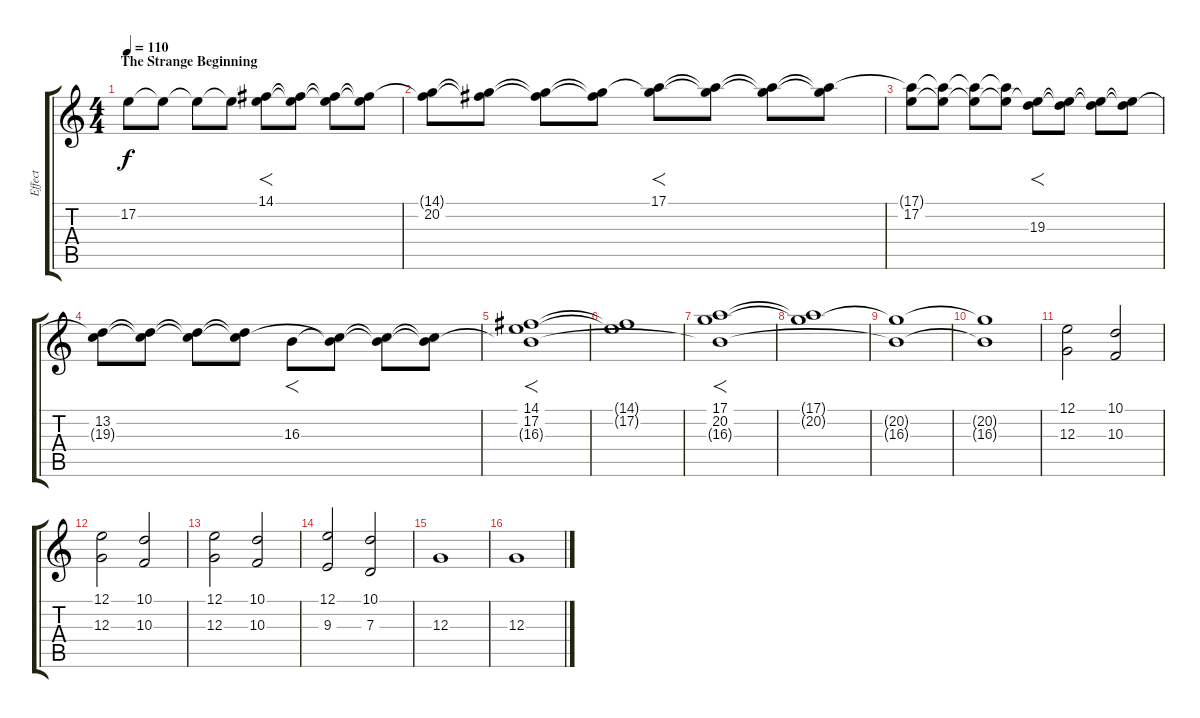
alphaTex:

\track ("Effect" "Effect") {instrument shakuhachi}
\staff {score tabs}
\tuning (E4 B3 G3 D3 A2 E2) {hide}
\ts (4 4)
\section ("" "The Strange Beginning")
\tempo 110
\clef g2
\ks c
17.2.8{dy f instrument shakuhachi} 17.2{t}.8 17.2{t}.8 17.2{t}.8 (14.1 17.2{t}).8{f} (14.1{t} 17.2{t}).8 (14.1{t} 17.2{t}).8 (14.1{t} 17.2{t}).8 |
(14.1{t} 20.2).8 (14.1{t} 20.2{t}).8 (14.1{t} 20.2{t}).8 (14.1{t} 20.2{t}).8 (17.1 20.2{t}).8{f} (17.1{t} 20.2{t}).8 (17.1{t} 20.2{t}).8 (17.1{t} 20.2{t}).8 |
(17.1{t} 17.2).8 (17.1{t} 17.2{t}).8 (17.1{t} 17.2{t}).8 (17.1{t} 17.2{t}).8 (17.2{t} 19.3).8{f} (17.2{t} 19.3{t}).8 (17.2{t} 19.3{t}).8 (17.2{t} 19.3{t}).8 |
(13.2 19.3{t}).8 (13.2{t} 19.3{t}).8 (13.2{t} 19.3{t}).8 (13.2{t} 19.3{t}).8 16.3.8{f} (13.2{t} 16.3{t}).8 (13.2{t} 16.3{t}).8 (13.2{t} 16.3{t}).8 |
(14.1 17.2 16.3{t}).1{f} |
(14.1{t} 17.2{t}).1 |
(17.1 20.2 16.3{t}).1{f volume 10 balance 4} |
(17.1{t} 20.2{t}).1{balance 12} |
(20.2{t} 16.3{t}).1 |
(20.2{t} 16.3{t}).1 |
(12.1 12.3).2{volume 16 balance 4 instrument tubularbells} (10.1 10.3).2{balance 12} |
(12.1 12.3).2{balance 4} (10.1 10.3).2{balance 12} |
(12.1 12.3).2{balance 4} (10.1 10.3).2{balance 12} |
(12.1 9.3).2{balance 4} (10.1 7.3).2{balance 12} |
12.3.1 |
12.3.1
